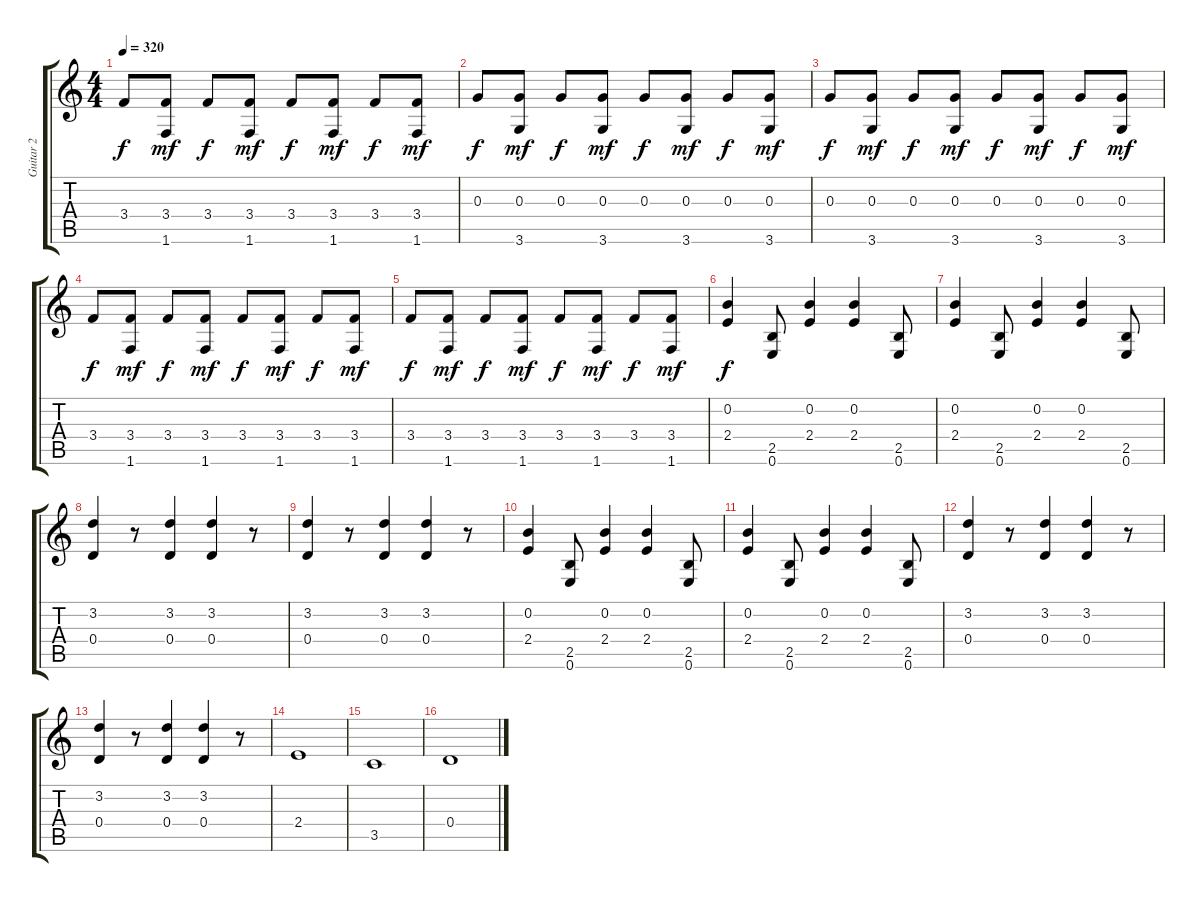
\track ("Guitar 2" "Guitar 2") {instrument distortionguitar}
\staff {score tabs}
\tuning (E4 B3 G3 D3 A2 E2) {hide}
\ts (4 4)
\tempo 320
\clef g2
\ks c
3.4.8{dy f} (3.4 1.6).8{dy mf} 3.4.8{dy f} (3.4 1.6).8{dy mf} 3.4.8{dy f} (3.4 1.6).8{dy mf} 3.4.8{dy f} (3.4 1.6).8{dy mf} |
0.3.8{dy f} (0.3 3.6).8{dy mf} 0.3.8{dy f} (0.3 3.6).8{dy mf} 0.3.8{dy f} (0.3 3.6).8{dy mf} 0.3.8{dy f} (0.3 3.6).8{dy mf} |
0.3.8{dy f} (0.3 3.6).8{dy mf} 0.3.8{dy f} (0.3 3.6).8{dy mf} 0.3.8{dy f} (0.3 3.6).8{dy mf} 0.3.8{dy f} (0.3 3.6).8{dy mf} |
3.4.8{dy f} (3.4 1.6).8{dy mf} 3.4.8{dy f} (3.4 1.6).8{dy mf} 3.4.8{dy f} (3.4 1.6).8{dy mf} 3.4.8{dy f} (3.4 1.6).8{dy mf} |
3.4.8{dy f} (3.4 1.6).8{dy mf} 3.4.8{dy f} (3.4 1.6).8{dy mf} 3.4.8{dy f} (3.4 1.6).8{dy mf} 3.4.8{dy f} (3.4 1.6).8{dy mf} |
(0.2 2.4).4{dy f balance 5} (2.5 0.6).8 (0.2 2.4).4 (0.2 2.4).4 (2.5 0.6).8 |
(0.2 2.4).4 (2.5 0.6).8 (0.2 2.4).4 (0.2 2.4).4 (2.5 0.6).8 |
(3.2 0.4).4{balance 10} r.8 (3.2 0.4).4 (3.2 0.4).4 r.8 |
(3.2 0.4).4 r.8 (3.2 0.4).4 (3.2 0.4).4 r.8 |
(0.2 2.4).4{balance 5} (2.5 0.6).8 (0.2 2.4).4 (0.2 2.4).4 (2.5 0.6).8 |
(0.2 2.4).4 (2.5 0.6).8 (0.2 2.4).4 (0.2 2.4).4 (2.5 0.6).8 |
(3.2 0.4).4{balance 10} r.8 (3.2 0.4).4 (3.2 0.4).4 r.8 |
(3.2 0.4).4 r.8 (3.2 0.4).4 (3.2 0.4).4 r.8 |
2.4.1{balance 8} |
3.5.1 |
0.4.1
